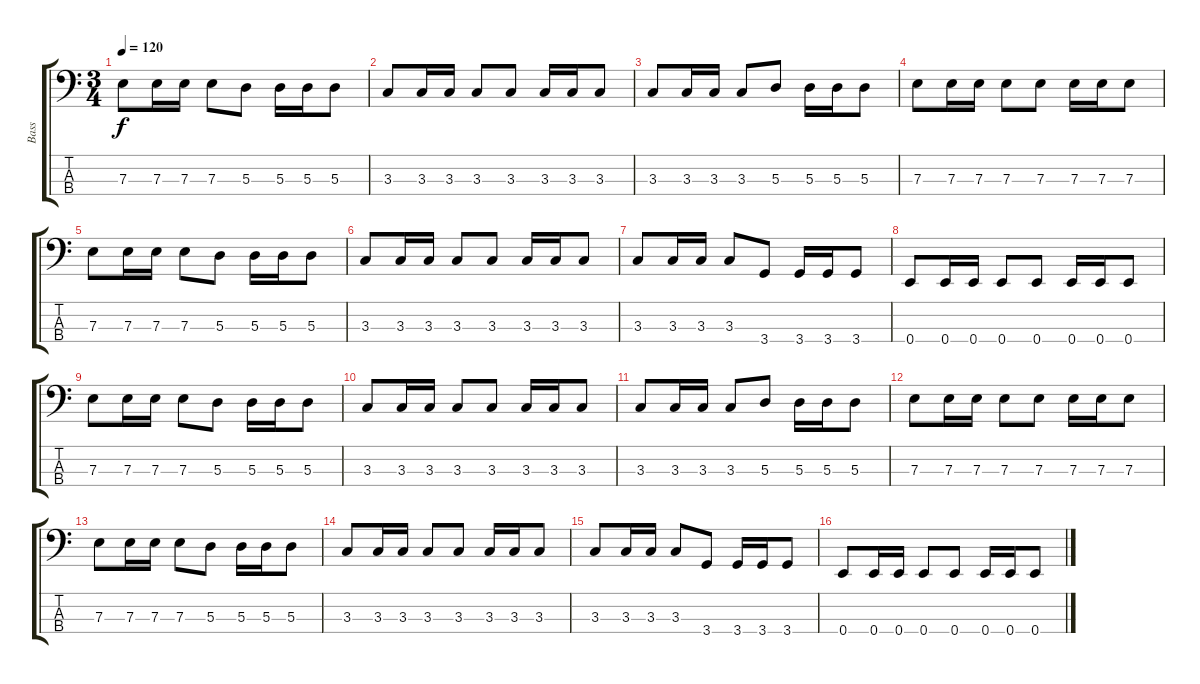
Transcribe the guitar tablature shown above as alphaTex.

\track ("Bass" "Bass") {instrument electricbassfinger}
\staff {score tabs}
\tuning (G2 D2 A1 E1) {hide}
\ts (3 4)
\tempo 120
\clef f4
\ks c
7.3.8{dy f} 7.3.16 7.3.16 7.3.8 5.3.8 5.3.16 5.3.16 5.3.8 |
3.3.8 3.3.16 3.3.16 3.3.8 3.3.8 3.3.16 3.3.16 3.3.8 |
3.3.8 3.3.16 3.3.16 3.3.8 5.3.8 5.3.16 5.3.16 5.3.8 |
7.3.8 7.3.16 7.3.16 7.3.8 7.3.8 7.3.16 7.3.16 7.3.8 |
7.3.8 7.3.16 7.3.16 7.3.8 5.3.8 5.3.16 5.3.16 5.3.8 |
3.3.8 3.3.16 3.3.16 3.3.8 3.3.8 3.3.16 3.3.16 3.3.8 |
3.3.8 3.3.16 3.3.16 3.3.8 3.4.8 3.4.16 3.4.16 3.4.8 |
0.4.8 0.4.16 0.4.16 0.4.8 0.4.8 0.4.16 0.4.16 0.4.8 |
7.3.8 7.3.16 7.3.16 7.3.8 5.3.8 5.3.16 5.3.16 5.3.8 |
3.3.8 3.3.16 3.3.16 3.3.8 3.3.8 3.3.16 3.3.16 3.3.8 |
3.3.8 3.3.16 3.3.16 3.3.8 5.3.8 5.3.16 5.3.16 5.3.8 |
7.3.8 7.3.16 7.3.16 7.3.8 7.3.8 7.3.16 7.3.16 7.3.8 |
7.3.8 7.3.16 7.3.16 7.3.8 5.3.8 5.3.16 5.3.16 5.3.8 |
3.3.8 3.3.16 3.3.16 3.3.8 3.3.8 3.3.16 3.3.16 3.3.8 |
3.3.8 3.3.16 3.3.16 3.3.8 3.4.8 3.4.16 3.4.16 3.4.8 |
0.4.8 0.4.16 0.4.16 0.4.8 0.4.8 0.4.16 0.4.16 0.4.8
